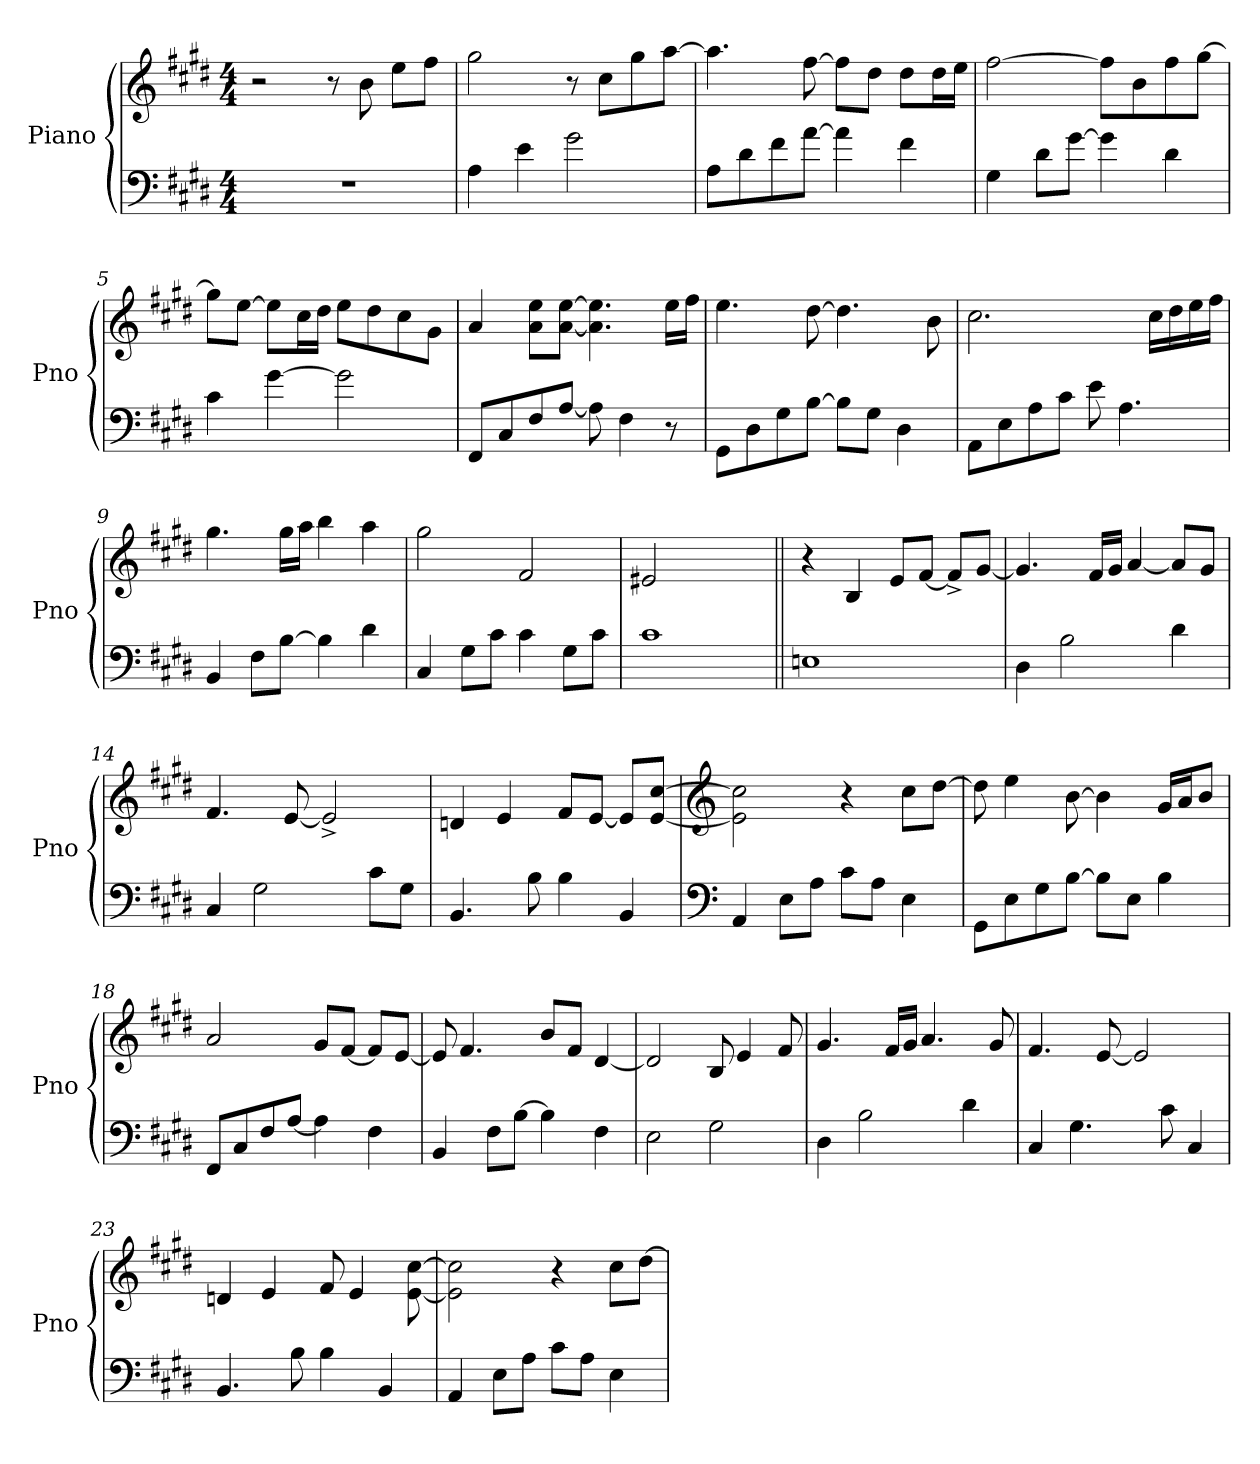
**kern	**kern
*part1	*part1
*staff2	*staff1
*I"Piano	*
*I'Pno	*
*clefF4	*clefG2
*k[f#c#g#d#]	*k[f#c#g#d#]
*M4/4	*M4/4
=1	=1
1r	2r
.	8r
.	8b\
.	8ee\L
.	8ff#\J
=2	=2
4A\	2gg#\
4e\	.
2g#\	8r
.	8cc#\L
.	8gg#\
.	[8aa\J
=3	=3
8A\L	4.aa\]
8d#\	.
8f#\	.
[8a\J	[8ff#\
4a\]	8ff#\L]
.	8dd#\J
4f#\	8dd#\L
.	16dd#\L
.	16ee\JJ
!!LO:LB:g=z
=4	=4
4G#\	[2ff#\
8d#\L	.
[8g#\J	.
4g#\]	8ff#\L]
.	8b\
4d#\	8ff#\
.	[8gg#\J
=5	=5
4c#\	8gg#\L]
.	[8ee\J
[4g#\	8ee\L]
.	16cc#\L
.	16dd#\JJ
2g#\]	8ee\L
.	8dd#\
.	8cc#\
.	8g#\J
=6	=6
8FF#/L	4a/
8C#/	.
8F#/	8a\ 8ee\L
[8A/J	[8a\ [8ee\J
8A\]	4.a\] 4.ee\]
4F#\	.
8r	16ee\LL
.	16ff#\JJ
!!LO:LB:g=z
=7	=7
8GG#\L	4.ee\
8D#\	.
8G#\	.
[8B\J	[8dd#\
8B\L]	4.dd#\]
8G#\J	.
4D#\	.
.	8b\
=8	=8
8AA\L	2.cc#\
8E\	.
8A\	.
8c#\J	.
8e\	.
4.A\	.
.	16cc#\LL
.	16dd#\
.	16ee\
.	16ff#\JJ
=9	=9
4BB/	4.gg#\
8F#\L	.
[8B\J	16gg#\LL
.	16aa\JJ
4B\]	4bb\
4d#\	4aa\
=10	=10
4C#/	2gg#\
8G#\L	.
8c#\J	.
4c#\	2f#/
8G#\L	.
8c#\J	.
!!LO:LB:g=z
=11	=11
1c#	2e#X/
.	2ryy
!!LO:PB:g=z
=12||	=12||
1En:	4r
.	4B/
.	8e/L
.	[8f#/J
.	8f#^/L]
.	[8g#/J
=13	=13
4D#\	4.g#/]
2B\	.
.	16f#/LL
.	16g#/JJ
.	[4a/
4d#\	8a/L]
.	8g#/J
=14	=14
4C#/	4.f#/
2G#\	.
.	[8e/
.	2e^/]
8c#\L	.
8G#\J	.
=15	=15
4.BB/	4dn/
.	4e/
8B\	.
4B\	8f#/L
.	[8e/J
4BB/	8e/L]
.	[8e/ [8cc#/J
!!LO:PB:g=z
=16	=16
*clefF4	*clefG2
4AA/	2e\] 2cc#\]
8E\L	.
8A\J	.
8c#\L	4r
8A\J	.
4E\	8cc#\L
.	[8dd#\J
=17	=17
8GG#\L	8dd#\]
8E\	4ee\
8G#\	.
[8B\J	[8b\
8B\L]	4b\]
8E\J	.
4B\	16g#/LL
.	16a/J
.	8b/J
=18	=18
8FF#/L	2a/
8C#/	.
8F#/	.
[8A/J	.
4A\]	8g#/L
.	[8f#/J
4F#\	8f#/L]
.	[8e/J
!!LO:LB:g=z
=19	=19
4BB/	8e/]
.	4.f#/
8F#\L	.
[8B\J	.
4B\]	8b/L
.	8f#/J
4F#\	[4d#/
=20	=20
2E\	2d#/]
2G#\	8B/
.	4e/
.	8f#/
=21	=21
4D#\	4.g#/
2B\	.
.	16f#/LL
.	16g#/JJ
.	4.a/
4d#\	.
.	8g#/
=22	=22
4C#/	4.f#/
4.G#\	.
.	[8e/
.	2e/]
8c#\	.
4C#/	.
!!LO:LB:g=z
=23	=23
4.BB/	4dn/
.	4e/
8B\	.
4B\	8f#/
.	4e/
4BB/	.
.	[8e\ [8cc#\
=24	=24
4AA/	2e\] 2cc#\]
8E\L	.
8A\J	.
8c#\L	4r
8A\J	.
4E\	8cc#\L
.	[8dd#\J
=	=
*-	*-
